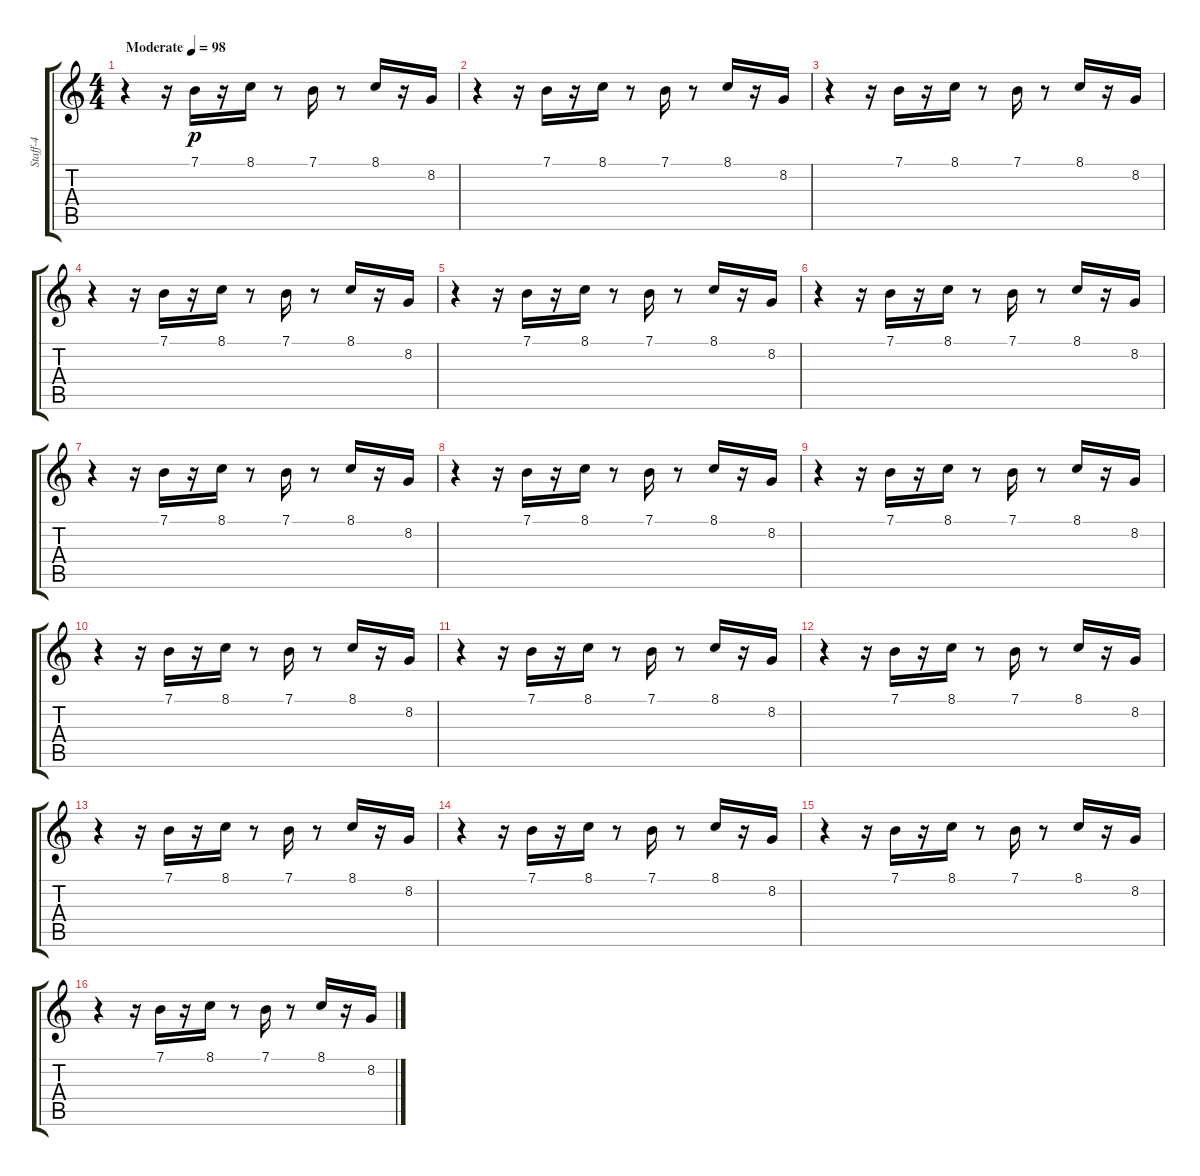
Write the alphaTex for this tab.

\track ("Staff-4" "Staff-4") {instrument electricpiano1}
\staff {score tabs}
\tuning (E4 B3 G3 D3 A2 E2) {hide}
\ts (4 4)
\tempo (98 "Moderate")
\clef g2
\ks c
r.4{dy p instrument electricpiano1} r.16 7.1.16 r.16 8.1.16 r.8 7.1.16 r.8 8.1.16 r.16 8.2.16 |
r.4 r.16 7.1.16 r.16 8.1.16 r.8 7.1.16 r.8 8.1.16 r.16 8.2.16 |
r.4 r.16 7.1.16 r.16 8.1.16 r.8 7.1.16 r.8 8.1.16 r.16 8.2.16 |
r.4 r.16 7.1.16 r.16 8.1.16 r.8 7.1.16 r.8 8.1.16 r.16 8.2.16 |
r.4 r.16 7.1.16 r.16 8.1.16 r.8 7.1.16 r.8 8.1.16 r.16 8.2.16 |
r.4 r.16 7.1.16 r.16 8.1.16 r.8 7.1.16 r.8 8.1.16 r.16 8.2.16 |
r.4 r.16 7.1.16 r.16 8.1.16 r.8 7.1.16 r.8 8.1.16 r.16 8.2.16 |
r.4 r.16 7.1.16 r.16 8.1.16 r.8 7.1.16 r.8 8.1.16 r.16 8.2.16 |
r.4 r.16 7.1.16 r.16 8.1.16 r.8 7.1.16 r.8 8.1.16 r.16 8.2.16 |
r.4 r.16 7.1.16 r.16 8.1.16 r.8 7.1.16 r.8 8.1.16 r.16 8.2.16 |
r.4 r.16 7.1.16 r.16 8.1.16 r.8 7.1.16 r.8 8.1.16 r.16 8.2.16 |
r.4 r.16 7.1.16 r.16 8.1.16 r.8 7.1.16 r.8 8.1.16 r.16 8.2.16 |
r.4 r.16 7.1.16 r.16 8.1.16 r.8 7.1.16 r.8 8.1.16 r.16 8.2.16 |
r.4 r.16 7.1.16 r.16 8.1.16 r.8 7.1.16 r.8 8.1.16 r.16 8.2.16 |
r.4 r.16 7.1.16 r.16 8.1.16 r.8 7.1.16 r.8 8.1.16 r.16 8.2.16 |
r.4 r.16 7.1.16 r.16 8.1.16 r.8 7.1.16 r.8 8.1.16 r.16 8.2.16
